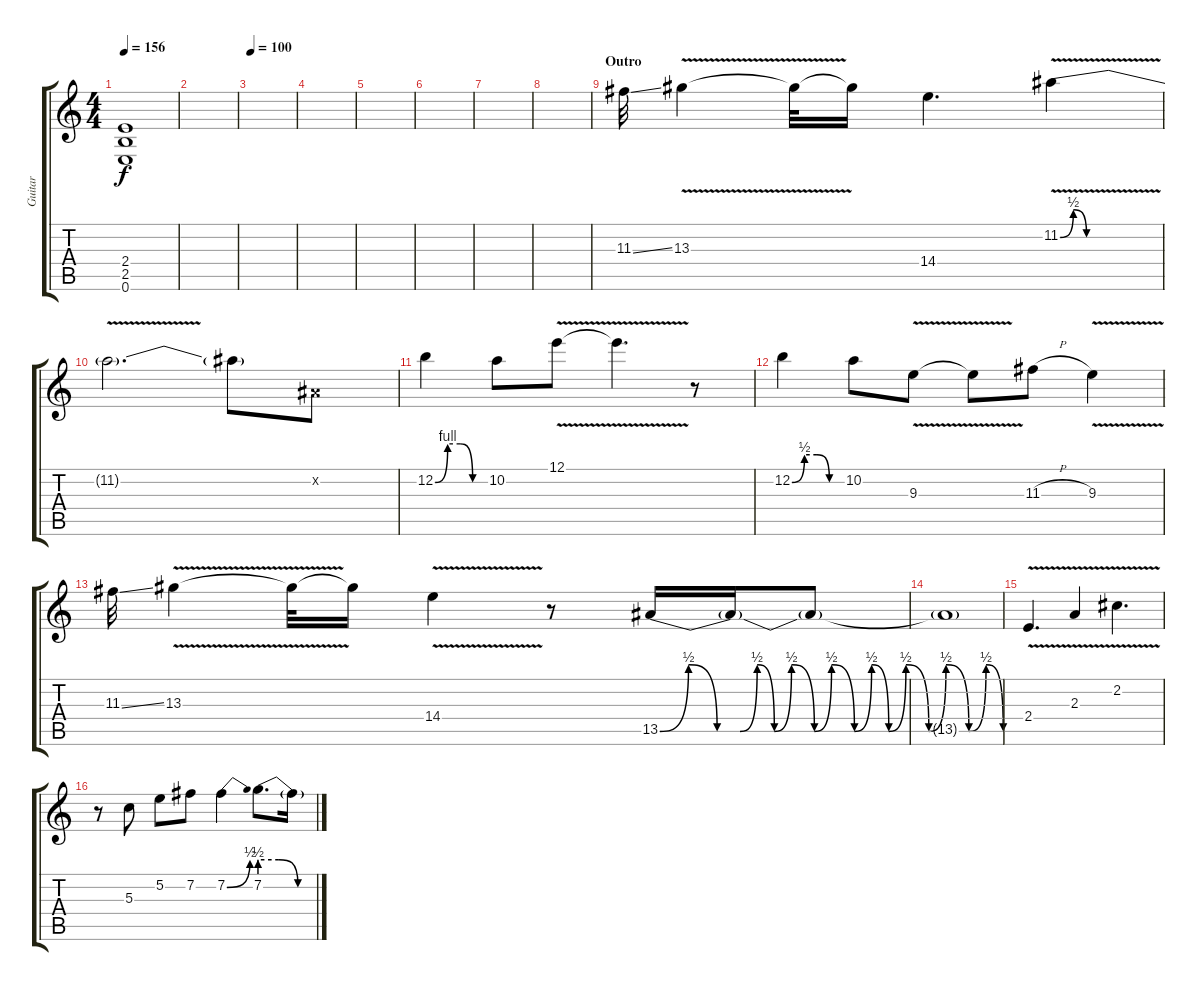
\track ("Guitar" "Guitar") {instrument distortionguitar}
\staff {score tabs}
\tuning (E4 B3 G3 D3 A2 E2) {hide}
\ts (4 4)
\tempo 156
\clef g2
\ks c
(2.4{t} 2.5{t} 0.6{t}).1{dy f} |
|
\tempo 100
|
|
|
|
|
|
\section ("" "Outro")
11.3{ss}.32 13.3{v}.4 13.3{t}.32 13.3{t}.16 14.4.4{d} 11.2{be (custom 0 0 8 2 16 0 45 0 60 0) v}.4 |
11.2{t}.2{d} 11.2{t}.8 -1.2{x}.8 |
12.2{be (custom 0 0 15 4 30 4 45 0 60 0)}.4 10.2.8 12.1{v}.8 12.1{t}.4{d} r.8 |
12.2{be (custom 0 0 15 2 30 2 45 0 60 0)}.4 10.2.8 9.3{v}.8 9.3{t}.8 11.3{h}.8 9.3{v}.4 |
11.3{ss}.32 13.3{v}.4 13.3{t}.32 13.3{t}.16 14.4{v}.4 r.8 13.5{be (custom 0 0 5 2 10 0 14 0 17 2 20 0 23 2 27 0 30 2 34 0 37 2 40 0 43 2 47 0 50 2 54 0 57 2 60 0)}.16 13.5{t}.16 13.5{t}.8 |
13.5{t}.1 |
2.4{v}.4{d} 2.3{v}.4 2.2{v}.4{d} |
r.8 5.3.8 5.2.8 7.2.8 7.2{be (bend 0 0 60 2)}.4 7.2{be (custom 0 2 20 2 40 0 60 0)}.8{d} 7.2{t}.16
